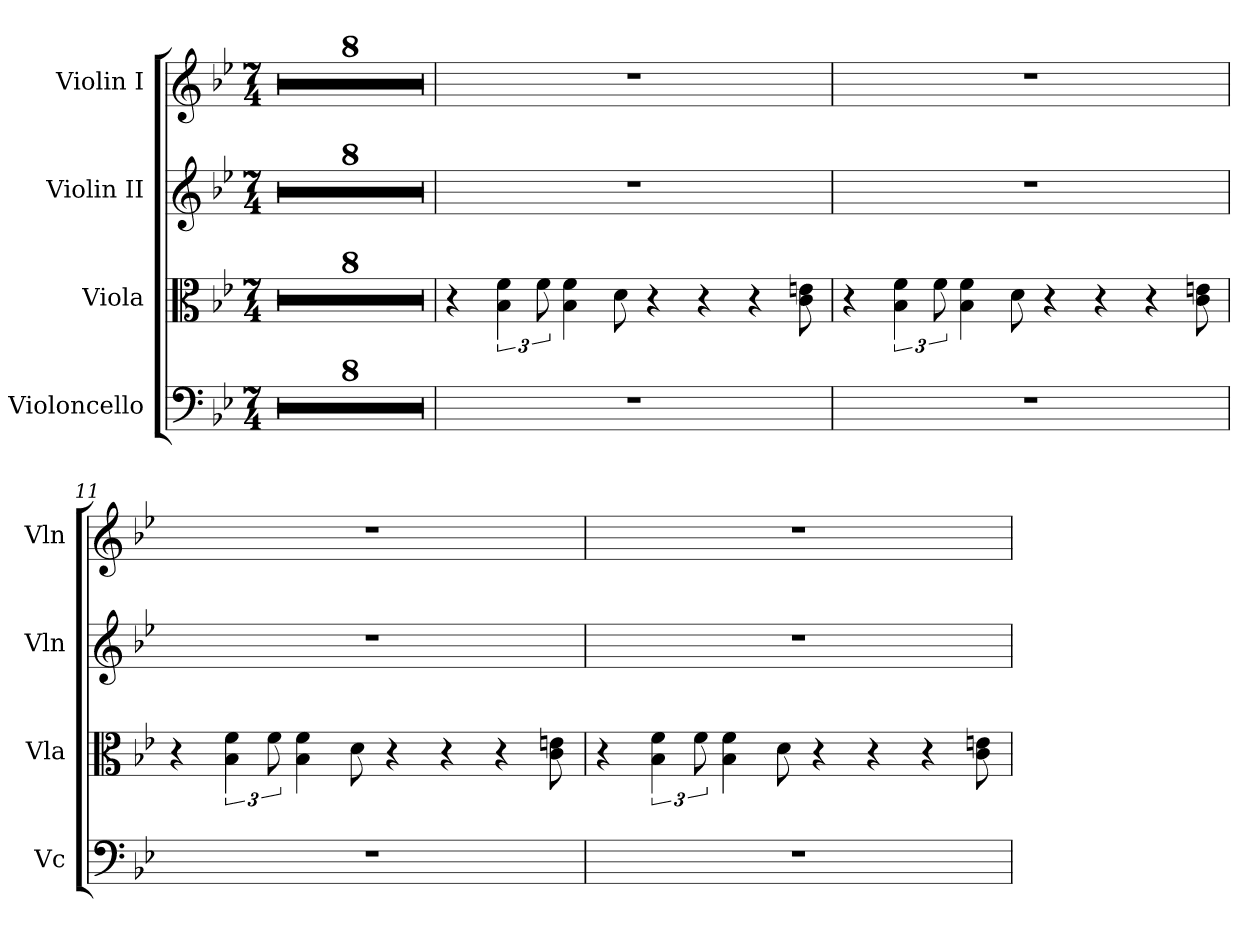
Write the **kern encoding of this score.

**kern	**kern	**kern	**kern
*part4	*part3	*part2	*part1
*staff4	*staff3	*staff2	*staff1
*I"Violoncello	*I"Viola	*I"Violin II	*I"Violin I
*I'Vc	*I'Vla	*I'Vln	*I'Vln
*clefF4	*clefC3	*clefG2	*clefG2
*k[b-e-]	*k[b-e-]	*k[b-e-]	*k[b-e-]
*M7/4	*M7/4	*M7/4	*M7/4
=1	=1	=1	=1
1..r	1..r	1..r	1..r
=2	=2	=2	=2
1..r	1..r	1..r	1..r
=3	=3	=3	=3
1..r	1..r	1..r	1..r
=4	=4	=4	=4
1..r	1..r	1..r	1..r
=5	=5	=5	=5
1..r	1..r	1..r	1..r
=6	=6	=6	=6
1..r	1..r	1..r	1..r
=7	=7	=7	=7
1..r	1..r	1..r	1..r
=8	=8	=8	=8
1..r	1..r	1..r	1..r
=9	=9	=9	=9
1..r	4r	1..r	1..r
.	6B-\ 6f\	.	.
.	12f\	.	.
.	4B-\ 4f\	.	.
.	8d\	.	.
.	4r	.	.
.	4r	.	.
.	4r	.	.
.	8c\ 8en\	.	.
=10	=10	=10	=10
1..r	4r	1..r	1..r
.	6B-\ 6f\	.	.
.	12f\	.	.
.	4B-\ 4f\	.	.
.	8d\	.	.
.	4r	.	.
.	4r	.	.
.	4r	.	.
.	8c\ 8en\	.	.
!!LO:LB:g=z
=11	=11	=11	=11
1..r	4r	1..r	1..r
.	6B-\ 6f\	.	.
.	12f\	.	.
.	4B-\ 4f\	.	.
.	8d\	.	.
.	4r	.	.
.	4r	.	.
.	4r	.	.
.	8c\ 8en\	.	.
=12	=12	=12	=12
1..r	4r	1..r	1..r
.	6B-\ 6f\	.	.
.	12f\	.	.
.	4B-\ 4f\	.	.
.	8d\	.	.
.	4r	.	.
.	4r	.	.
.	4r	.	.
.	8c\ 8en\	.	.
=	=	=	=
*-	*-	*-	*-
